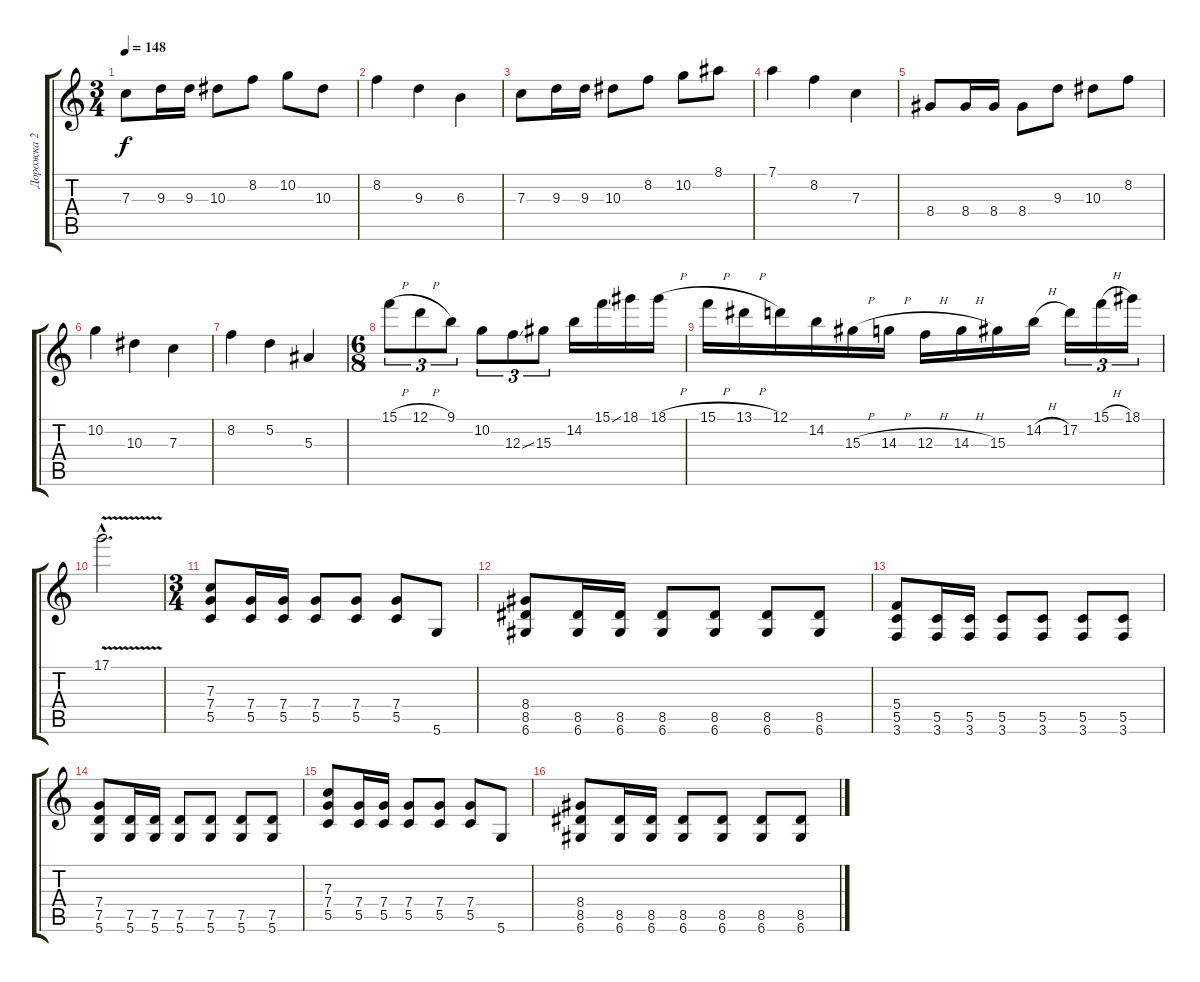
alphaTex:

\track ("Дорожка 2" "Дорожка 2") {instrument overdrivenguitar}
\staff {score tabs}
\tuning (D4 A3 F3 C3 G2 D2) {hide}
\ts (3 4)
\tempo 148
\clef g2
\ks c
7.3.8{dy f} 9.3.16 9.3.16 10.3.8 8.2.8 10.2.8 10.3.8 |
8.2.4 9.3.4 6.3.4 |
7.3.8 9.3.16 9.3.16 10.3.8 8.2.8 10.2.8 8.1.8 |
7.1.4 8.2.4 7.3.4 |
8.4.8 8.4.16 8.4.16 8.4.8 9.3.8 10.3.8 8.2.8 |
10.2.4 10.3.4 7.3.4 |
8.2.4 5.2.4 5.3.4 |
\ts (6 8)
15.1{h}.8{tu (3 2)} 12.1{h}.8{tu (3 2)} 9.1.8{tu (3 2)} 10.2.8{tu (3 2)} 12.3{ss}.8{tu (3 2)} 15.3.8{tu (3 2)} 14.2.16 15.1{ss}.16 18.1.16 18.1{h}.16 |
15.1{h}.16 13.1{h}.16 12.1.16 14.2.16 15.3{h}.16 14.3{h}.16 12.3{h}.16 14.3{h}.16 15.3.16 14.2{h}.16 17.2.16{tu (3 2)} 15.1{h}.16{tu (3 2)} 18.1.16{tu (3 2)} |
17.1{v hac}.2{d} |
\ts (3 4)
(7.3 7.4 5.5).8 (7.4 5.5).16 (7.4 5.5).16 (7.4 5.5).8 (7.4 5.5).8 (7.4 5.5).8 5.6.8 |
(8.4 8.5 6.6).8 (8.5 6.6).16 (8.5 6.6).16 (8.5 6.6).8 (8.5 6.6).8 (8.5 6.6).8 (8.5 6.6).8 |
(5.4 5.5 3.6).8 (5.5 3.6).16 (5.5 3.6).16 (5.5 3.6).8 (5.5 3.6).8 (5.5 3.6).8 (5.5 3.6).8 |
(7.4 7.5 5.6).8 (7.5 5.6).16 (7.5 5.6).16 (7.5 5.6).8 (7.5 5.6).8 (7.5 5.6).8 (7.5 5.6).8 |
(7.3 7.4 5.5).8 (7.4 5.5).16 (7.4 5.5).16 (7.4 5.5).8 (7.4 5.5).8 (7.4 5.5).8 5.6.8 |
(8.4 8.5 6.6).8 (8.5 6.6).16 (8.5 6.6).16 (8.5 6.6).8 (8.5 6.6).8 (8.5 6.6).8 (8.5 6.6).8
